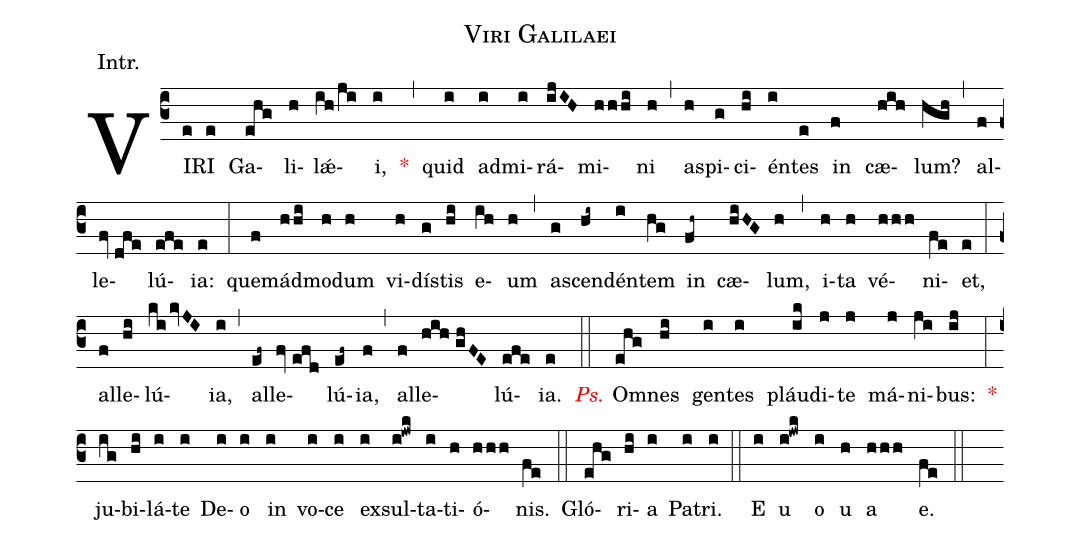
name:Viri Galilaei;
annotation:Intr.;
mode:VII.;
office-part:Introit;
%%
(c3) VI(e)RI(e) Ga(ehg)li(h)l<sp>'ae</sp>(ih/ji)i,(i) <v>\red{*}</v>(,) quid(i) ad(i)mi(i)rá(ijIH)mi(hhhi)ni(h) (,) as(h)pi(g)ci(hi)én(i)tes(e) in(f) cæ(hih)lum?(hgh) (,) al(f)le(fv///dfe)lú(efe)ia:(e) (:) que(f)mád(hhi)mo(h)dum(h) vi(h)dís(g)tis(hi) e(ih)um(h) (,) a(g)scen(hi~)dén(i)tem(hg) in(fh~) cæ(hiHG)lum,(h) (,) i(h)ta(h) vé(hhh)ni(fe)et,(e) (:) al(f)le(hi)lú(ki/kvJI)ia,(i) (,) al(ef~)le(fv///efd)lú(ef~)ia,(f) (,) al(f)le(hih//ghFE)lú(efe)ia.(e) (::) <v>\redit{Ps.}</v> Om(ehg)nes(hi) gen(i)tes(i) pláu(ik)di(j)te(j) má(j)ni(ji)bus:(ij) <v>\red{*}</v>(:) ju(ig)bi(hi)lá(i)te(i) De(i)o(i) in(i) vo(i)ce(i) ex(i)sul(i!jwk)ta(i)ti(h)ó(hhh)nis.(fe) (::) Gló(ehg)ri(hi)a(i) Pa(i)tri.(i) (::) E(i) u(i!jwk) o(i) u(h) a(hhh) e.(fe) (::)
